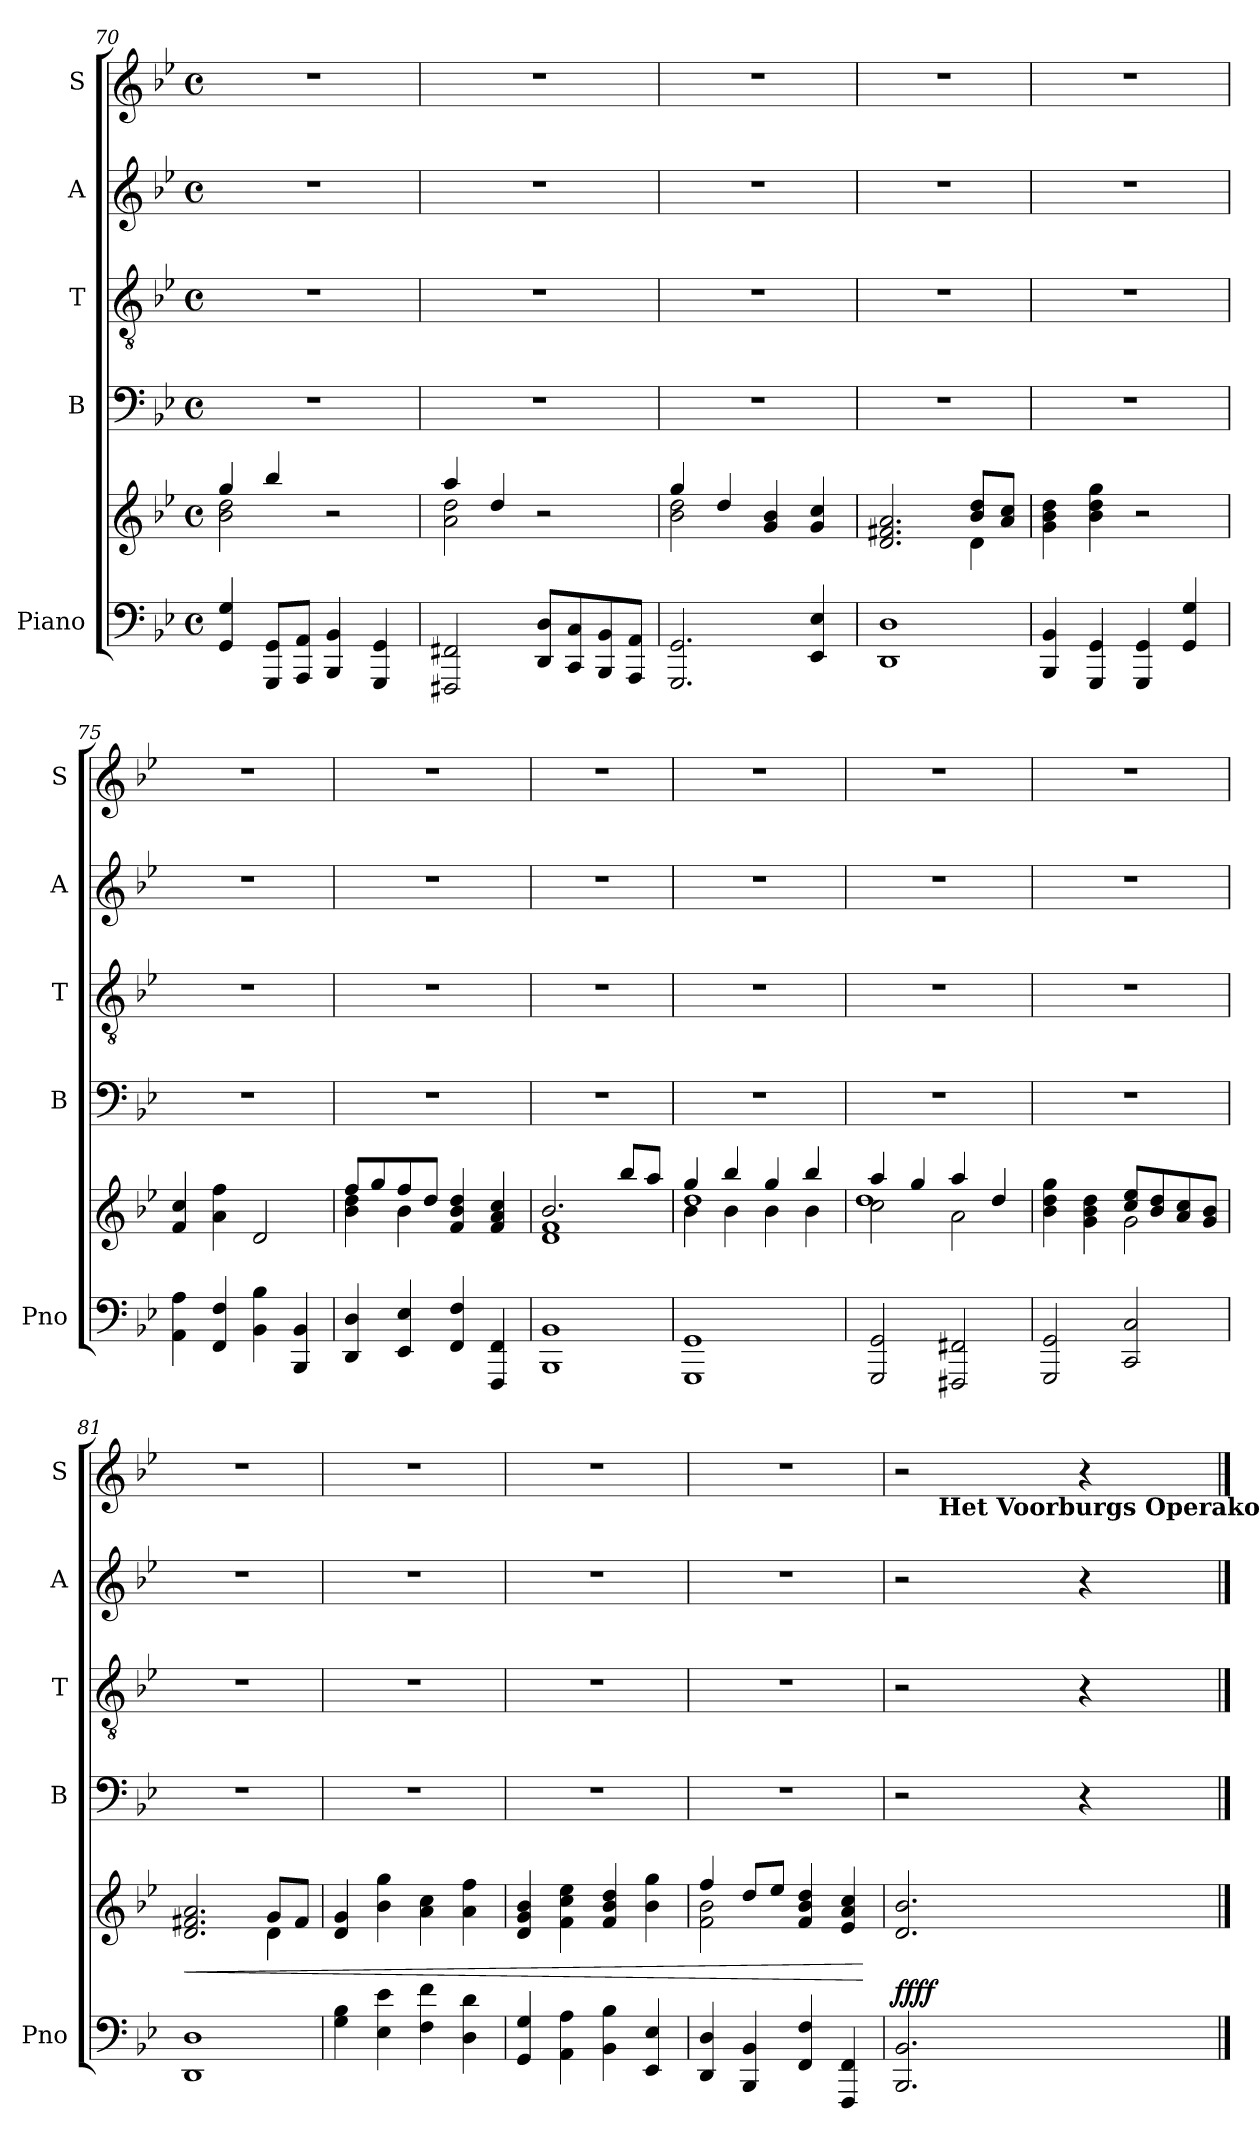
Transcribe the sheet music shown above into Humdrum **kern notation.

**kern	**kern	**dynam	**kern	**kern	**kern	**kern
*part5	*part5	*part5	*part4	*part3	*part2	*part1
*staff6	*staff5	*staff5/6	*staff4	*staff3	*staff2	*staff1
*I"Piano	*	*	*I"B	*I"T	*I"A	*I"S
*I'Pno	*	*	*I'B	*I'T	*I'A	*I'S
*clefF4	*clefG2	*	*clefF4	*clefGv2	*clefG2	*clefG2
*k[b-e-]	*k[b-e-]	*	*k[b-e-]	*k[b-e-]	*k[b-e-]	*k[b-e-]
*M4/4	*M4/4	*	*M4/4	*M4/4	*M4/4	*M4/4
*met(c)	*met(c)	*	*met(c)	*met(c)	*met(c)	*met(c)
=70	=70	=70	=70	=70	=70	=70
*	*^	*	*	*	*	*
4GG/ 4G/	4gg/	2b-\ 2dd\	.	1r	1r	1r	1r
8GGG/ 8GG/L	4bb-/	.	.	.	.	.	.
8AAA/ 8AA/J	.	.	.	.	.	.	.
4BBB-/ 4BB-/	2r	2ryy	.	.	.	.	.
4GGG/ 4GG/	.	.	.	.	.	.	.
=71	=71	=71	=71	=71	=71	=71	=71
2FFF#X/ 2FF#X/	4aa/	2a\ 2dd\	.	1r	1r	1r	1r
.	4dd/	.	.	.	.	.	.
8DD/ 8D/L	2r	2ryy	.	.	.	.	.
8CC/ 8C/	.	.	.	.	.	.	.
8BBB-/ 8BB-/	.	.	.	.	.	.	.
8AAA/ 8AA/J	.	.	.	.	.	.	.
=72	=72	=72	=72	=72	=72	=72	=72
2.GGG/ 2.GG/	4gg/	2b-\ 2dd\	.	1r	1r	1r	1r
.	4dd/	.	.	.	.	.	.
.	4g/ 4b-/	2ryy	.	.	.	.	.
4EE-/ 4E-/	4g/ 4cc/	.	.	.	.	.	.
=73	=73	=73	=73	=73	=73	=73	=73
1DD 1D	2.d/ 2.f#X/ 2.a/	2.ryy	.	1r	1r	1r	1r
.	8b-/ 8dd/L	4d\	.	.	.	.	.
.	8a/ 8cc/J	.	.	.	.	.	.
*	*v	*v	*	*	*	*	*
!!LO:LB:g=z
=74	=74	=74	=74	=74	=74	=74
4BBB-/ 4BB-/	4g\ 4b-\ 4dd\	.	1r	1r	1r	1r
4GGG/ 4GG/	4b-\ 4dd\ 4gg\	.	.	.	.	.
4GGG/ 4GG/	2r	.	.	.	.	.
4GG/ 4G/	.	.	.	.	.	.
=75	=75	=75	=75	=75	=75	=75
4AA\ 4A\	4f/ 4cc/	.	1r	1r	1r	1r
4FF/ 4F/	4a\ 4ff\	.	.	.	.	.
4BB-\ 4B-\	2d/	.	.	.	.	.
4BBB-/ 4BB-/	.	.	.	.	.	.
=76	=76	=76	=76	=76	=76	=76
*	*^	*	*	*	*	*
4DD/ 4D/	8ff/L	4b-\ 4dd\	.	1r	1r	1r	1r
.	8gg/	.	.	.	.	.	.
4EE-/ 4E-/	8ff/	4b-\	.	.	.	.	.
.	8dd/J	.	.	.	.	.	.
4FF/ 4F/	4f/ 4b-/ 4dd/	2ryy	.	.	.	.	.
4FFF/ 4FF/	4f/ 4a/ 4cc/	.	.	.	.	.	.
=77	=77	=77	=77	=77	=77	=77	=77
1BBB- 1BB-	2.b-/	1d 1f	.	1r	1r	1r	1r
.	8bb-/L	.	.	.	.	.	.
.	8aa/J	.	.	.	.	.	.
=78	=78	=78	=78	=78	=78	=78	=78
*	*	*^	*	*	*	*	*
1GGG 1GG	4gg/	4b-\	1dd	.	1r	1r	1r	1r
.	4bb-/	4b-\	.	.	.	.	.	.
.	4gg/	4b-\	.	.	.	.	.	.
.	4bb-/	4b-\	.	.	.	.	.	.
=79	=79	=79	=79	=79	=79	=79	=79	=79
2GGG/ 2GG/	4aa/	2cc\	1dd	.	1r	1r	1r	1r
.	4gg/	.	.	.	.	.	.	.
2FFF#X/ 2FF#X/	4aa/	2a\	.	.	.	.	.	.
.	4dd/	.	.	.	.	.	.	.
*	*	*v	*v	*	*	*	*	*
=80	=80	=80	=80	=80	=80	=80	=80
2GGG/ 2GG/	4b-\ 4dd\ 4gg\	2ryy	.	1r	1r	1r	1r
.	4g\ 4b-\ 4dd\	.	.	.	.	.	.
2CC/ 2C/	8cc/ 8ee-/L	2g\	.	.	.	.	.
.	8b-/ 8dd/	.	.	.	.	.	.
.	8a/ 8cc/	.	.	.	.	.	.
.	8g/ 8b-/J	.	.	.	.	.	.
!!LO:LB:g=z
=81	=81	=81	=81	=81	=81	=81	=81
!	!	!	!LO:HP:b	!	!	!	!
1DD 1D	2.d/ 2.f#X/ 2.a/	2.ryy	<	1r	1r	1r	1r
.	8g/L	4d\	.	.	.	.	.
.	8f#/J	.	.	.	.	.	.
*	*v	*v	*	*	*	*	*
=82	=82	=82	=82	=82	=82	=82
4G\ 4B-\	4d/ 4g/	.	1r	1r	1r	1r
4E-\ 4e-\	4b-\ 4gg\	.	.	.	.	.
4F\ 4f\	4a\ 4cc\	.	.	.	.	.
4D\ 4d\	4a\ 4ff\	.	.	.	.	.
=83	=83	=83	=83	=83	=83	=83
4GG/ 4G/	4d/ 4g/ 4b-/	.	1r	1r	1r	1r
4AA\ 4A\	4f\ 4cc\ 4ee-\	.	.	.	.	.
4BB-\ 4B-\	4f/ 4b-/ 4dd/	.	.	.	.	.
4EE-/ 4E-/	4b-\ 4gg\	.	.	.	.	.
=84	=84	=84	=84	=84	=84	=84
*	*^	*	*	*	*	*
4DD/ 4D/	4ff/	2f\ 2b-\	.	1r	1r	1r	1r
4BBB-/ 4BB-/	8dd/L	.	.	.	.	.	.
.	8ee-/J	.	.	.	.	.	.
4FF/ 4F/	4f/ 4b-/ 4dd/	2ryy	.	.	.	.	.
4FFF/ 4FF/	4e-/ 4a/ 4cc/	.	.	.	.	.	.
*	*v	*v	*	*	*	*	*
.	.	[	.	.	.	.
=85	=85	=85	=85	=85	=85	=85
!	!	!LO:DY:a=2	!	!	!	!
!	!	!LO:DY:n=1:a	!	!	!	!
*	*	*	*	*	*	*^
2.BBB-/ 2.BB-/	2.d/ 2.b-/	ff ff	2r	2r	2r	2r	4ryy
!	!	!	!	!	!	!	!LO:TX:b:B:t=Het Voorburgs Operakoor
.	.	.	.	.	.	.	2ryy
.	.	.	4r	4r	4r	4r	.
*	*	*	*	*	*	*v	*v
==	==	==	==	==	==	==
*-	*-	*-	*-	*-	*-	*-
